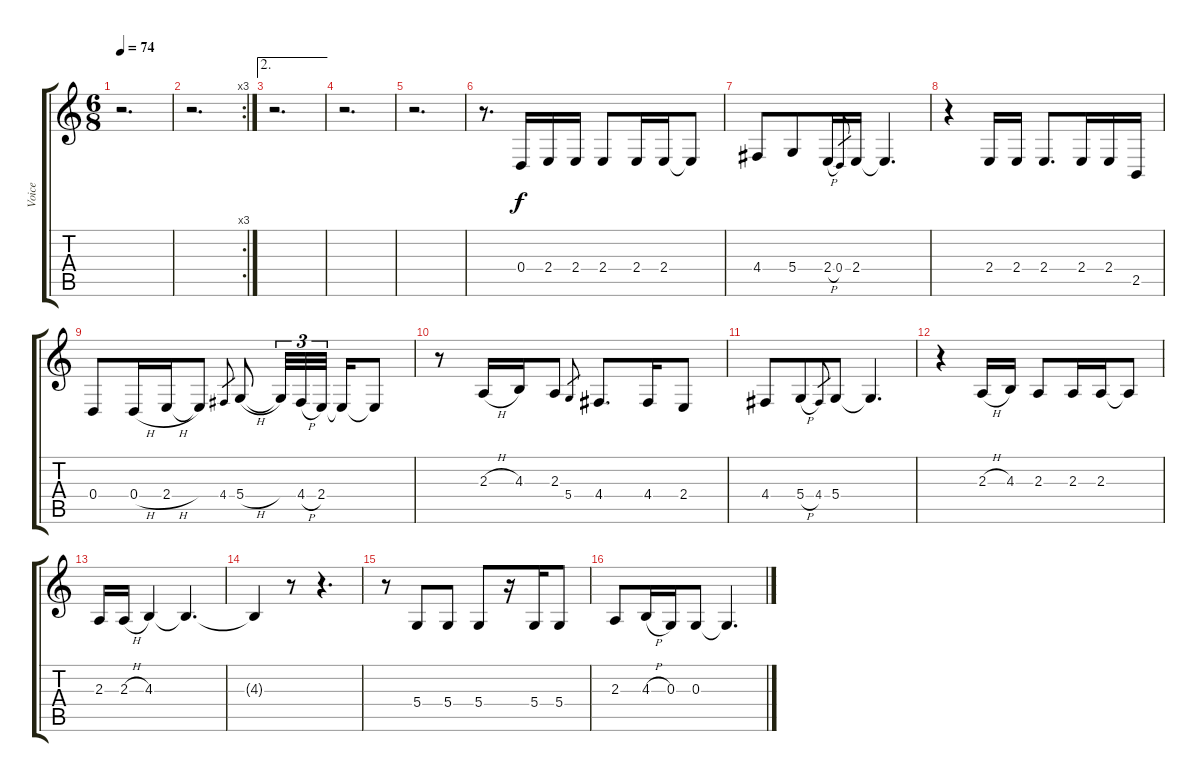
\track ("Voice" "Voice") {instrument acousticgrandpiano}
\staff {score tabs}
\tuning (E4 B3 G3 D3 A2 E2) {hide}
\ts (6 8)
\tempo 74
\clef g2
\ks c
r.2{d dy f} |
\rc 3
r.2{d} |
\ae 2
r.2{d} |
r.2{d} |
r.2{d} |
r.8{d} 0.4.16 2.4.16 2.4.16 2.4.8 2.4.16 2.4.16 2.4{t}.8 |
4.4.8 5.4.8 2.4{h}.16 0.4.8{gr} 2.4.16 2.4{t}.4{d} |
r.4 2.4.16 2.4.16 2.4.8{d} 2.4.16 2.4.16 2.5.16 |
0.4.8 0.4{h}.16 2.4{h}.16 2.4{t}.8 4.4.8{gr} 5.4{h}.8 5.4{t}.32{tu (3 2)} 4.4{h}.32{tu (3 2)} 2.4.32{tu (3 2) beam splitsecondary} 2.4{t}.16 2.4{t}.8 |
r.8 2.3{h}.16 4.3.16 2.3.8 5.4.8{gr} 4.4.8{d} 4.4.16 2.4.8 |
4.4.8 5.4{h}.8 4.4.8{gr} 5.4.8 5.4{t}.4{d} |
r.4 2.3{h}.16 4.3.16 2.3.8 2.3.16 2.3.16 2.3{t}.8 |
2.3.16 2.3{h}.16 4.3.4 4.3{t}.4{d} |
4.3{t}.4 r.8 r.4{d} |
r.8 5.4.8 5.4.8 5.4.8 r.16 5.4.16 5.4.8 |
2.3.8 4.3{h}.16 0.3.16 0.3.8 0.3{t}.4{d}
